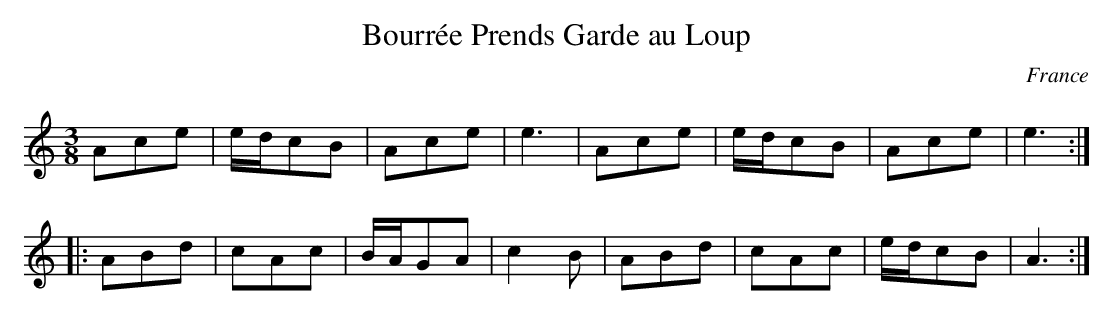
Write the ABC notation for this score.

X:1
T:Bourrée Prends Garde au Loup
M:3/8
O:France
K:C
A2c2e2| edc2B2| A2c2e2| e6|\
A2c2e2| edc2B2| A2c2e2| e6:|
|: A2B2d2| c2A2c2| BAG2A2| c4B2|\
A2B2d2| c2A2c2| edc2B2| A6 :|
